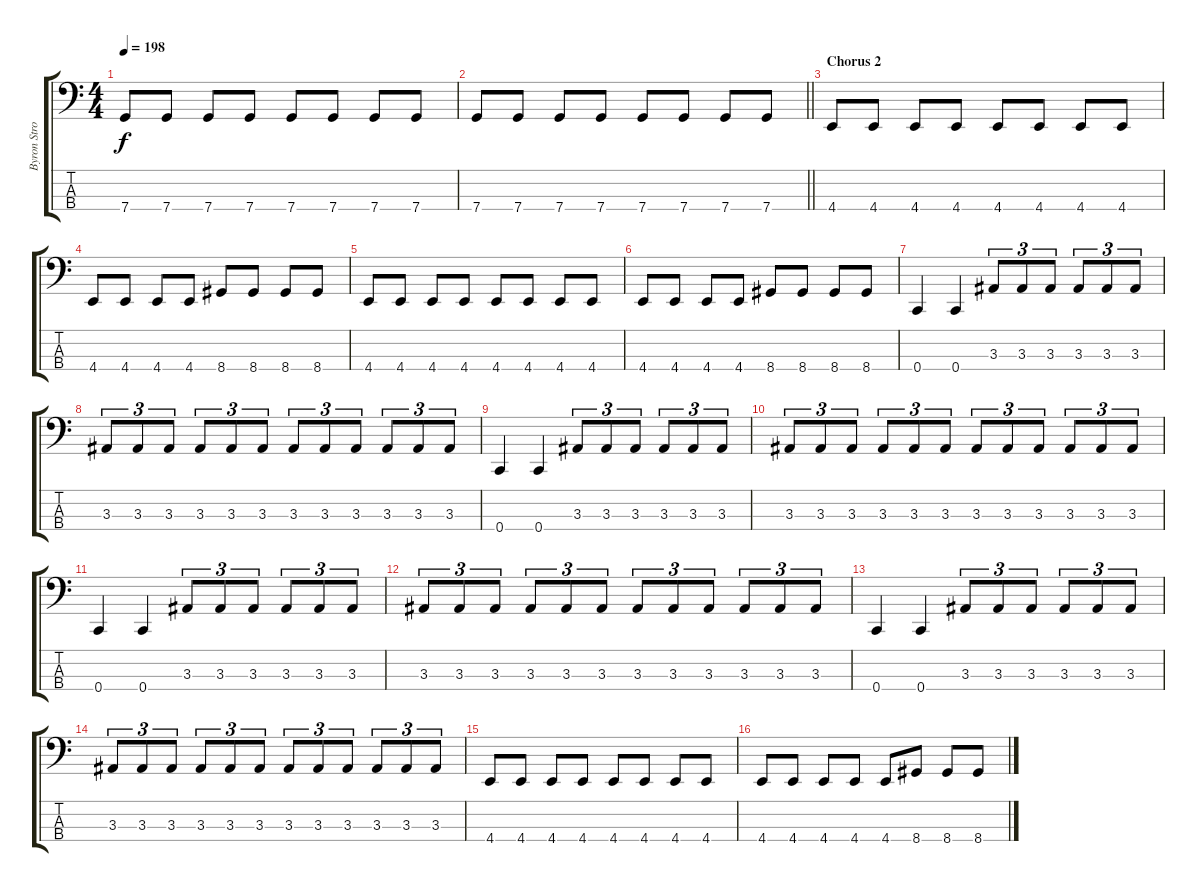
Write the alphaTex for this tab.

\track ("Byron Stroud" "Byron Stro") {instrument electricbasspick}
\staff {score tabs}
\tuning (G2 C2 G1 C1) {hide}
\ts (4 4)
\tempo 198
\clef f4
\ks c
7.4.8{dy f} 7.4.8 7.4.8 7.4.8 7.4.8 7.4.8 7.4.8 7.4.8 |
\barLineRight lightlight
7.4.8 7.4.8 7.4.8 7.4.8 7.4.8 7.4.8 7.4.8 7.4.8 |
\section ("" "Chorus 2")
4.4.8 4.4.8 4.4.8 4.4.8 4.4.8 4.4.8 4.4.8 4.4.8 |
4.4.8 4.4.8 4.4.8 4.4.8 8.4.8 8.4.8 8.4.8 8.4.8 |
4.4.8 4.4.8 4.4.8 4.4.8 4.4.8 4.4.8 4.4.8 4.4.8 |
4.4.8 4.4.8 4.4.8 4.4.8 8.4.8 8.4.8 8.4.8 8.4.8 |
0.4.4 0.4.4 3.3.8{tu (3 2)} 3.3.8{tu (3 2)} 3.3.8{tu (3 2)} 3.3.8{tu (3 2)} 3.3.8{tu (3 2)} 3.3.8{tu (3 2)} |
3.3.8{tu (3 2)} 3.3.8{tu (3 2)} 3.3.8{tu (3 2)} 3.3.8{tu (3 2)} 3.3.8{tu (3 2)} 3.3.8{tu (3 2)} 3.3.8{tu (3 2)} 3.3.8{tu (3 2)} 3.3.8{tu (3 2)} 3.3.8{tu (3 2)} 3.3.8{tu (3 2)} 3.3.8{tu (3 2)} |
0.4.4 0.4.4 3.3.8{tu (3 2)} 3.3.8{tu (3 2)} 3.3.8{tu (3 2)} 3.3.8{tu (3 2)} 3.3.8{tu (3 2)} 3.3.8{tu (3 2)} |
3.3.8{tu (3 2)} 3.3.8{tu (3 2)} 3.3.8{tu (3 2)} 3.3.8{tu (3 2)} 3.3.8{tu (3 2)} 3.3.8{tu (3 2)} 3.3.8{tu (3 2)} 3.3.8{tu (3 2)} 3.3.8{tu (3 2)} 3.3.8{tu (3 2)} 3.3.8{tu (3 2)} 3.3.8{tu (3 2)} |
0.4.4 0.4.4 3.3.8{tu (3 2)} 3.3.8{tu (3 2)} 3.3.8{tu (3 2)} 3.3.8{tu (3 2)} 3.3.8{tu (3 2)} 3.3.8{tu (3 2)} |
3.3.8{tu (3 2)} 3.3.8{tu (3 2)} 3.3.8{tu (3 2)} 3.3.8{tu (3 2)} 3.3.8{tu (3 2)} 3.3.8{tu (3 2)} 3.3.8{tu (3 2)} 3.3.8{tu (3 2)} 3.3.8{tu (3 2)} 3.3.8{tu (3 2)} 3.3.8{tu (3 2)} 3.3.8{tu (3 2)} |
0.4.4 0.4.4 3.3.8{tu (3 2)} 3.3.8{tu (3 2)} 3.3.8{tu (3 2)} 3.3.8{tu (3 2)} 3.3.8{tu (3 2)} 3.3.8{tu (3 2)} |
3.3.8{tu (3 2)} 3.3.8{tu (3 2)} 3.3.8{tu (3 2)} 3.3.8{tu (3 2)} 3.3.8{tu (3 2)} 3.3.8{tu (3 2)} 3.3.8{tu (3 2)} 3.3.8{tu (3 2)} 3.3.8{tu (3 2)} 3.3.8{tu (3 2)} 3.3.8{tu (3 2)} 3.3.8{tu (3 2)} |
4.4.8 4.4.8 4.4.8 4.4.8 4.4.8 4.4.8 4.4.8 4.4.8 |
4.4.8 4.4.8 4.4.8 4.4.8 4.4.8 8.4.8 8.4.8 8.4.8
